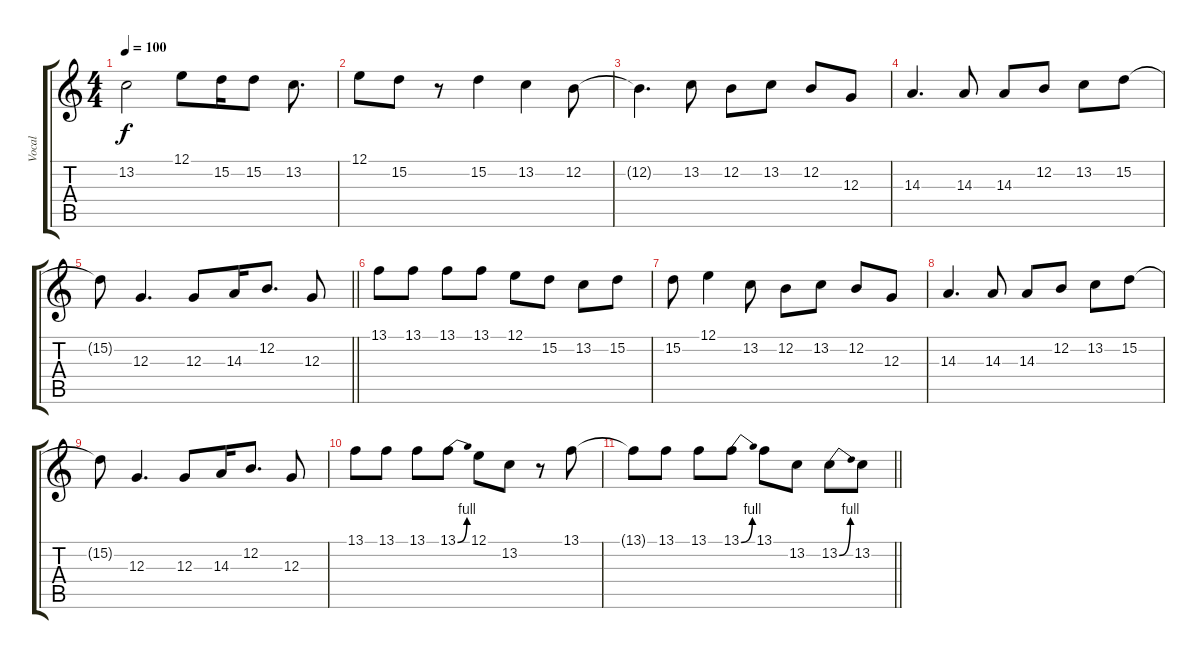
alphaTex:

\track ("Vocal" "Vocal") {instrument violin}
\staff {score tabs}
\tuning (E4 B3 G3 D3 A2 E2) {hide}
\ts (4 4)
\tempo 100
\clef g2
\ks c
13.2.2{dy f} 12.1.8 15.2.16 15.2.8 13.2.8{d} |
12.1.8 15.2.8 r.8 15.2.4 13.2.4 12.2.8 |
12.2{t}.4{d} 13.2.8 12.2.8 13.2.8 12.2.8 12.3.8 |
14.3.4{d} 14.3.8 14.3.8 12.2.8 13.2.8 15.2.8 |
\barLineRight lightlight
15.2{t}.8 12.3.4{d} 12.3.8 14.3.16 12.2.8{d} 12.3.8 |
13.1.8 13.1.8 13.1.8 13.1.8 12.1.8 15.2.8 13.2.8 15.2.8 |
15.2.8 12.1.4 13.2.8 12.2.8 13.2.8 12.2.8 12.3.8 |
14.3.4{d} 14.3.8 14.3.8 12.2.8 13.2.8 15.2.8 |
15.2{t}.8 12.3.4{d} 12.3.8 14.3.16 12.2.8{d} 12.3.8 |
13.1.8 13.1.8 13.1.8 13.1{be (bend 0 0 60 4)}.8 12.1.8 13.2.8 r.8 13.1.8 |
\barLineRight lightlight
13.1{t}.8 13.1.8 13.1.8 13.1{be (bend 0 0 60 4)}.8 13.1.8 13.2.8 13.2{be (bend 0 0 60 4)}.8 13.2.8
